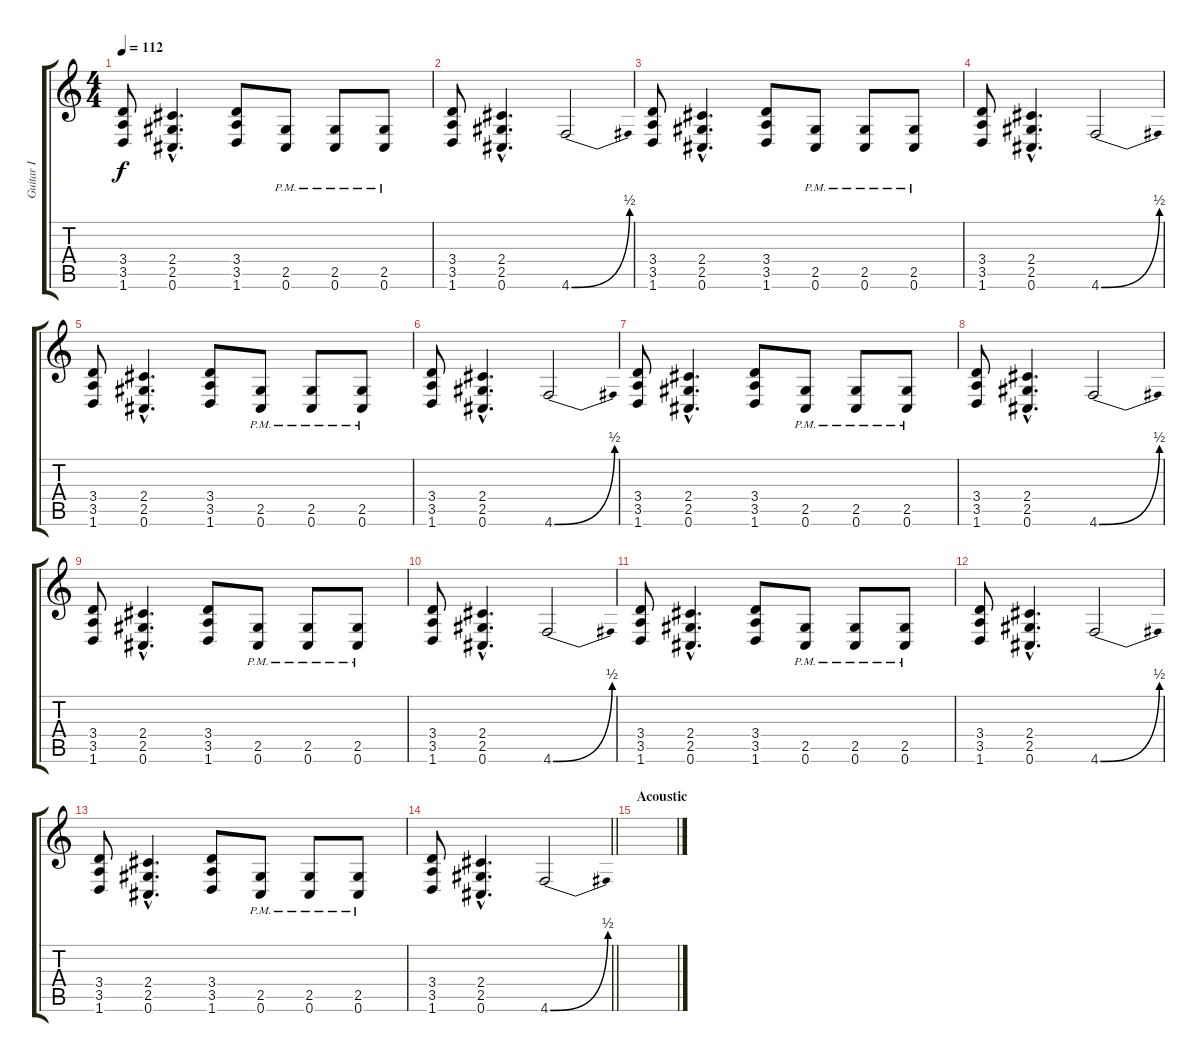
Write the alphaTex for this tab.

\track ("Guitar I" "Guitar I") {instrument distortionguitar}
\staff {score tabs}
\tuning (Db4 Ab3 E3 B2 Gb2 Db2) {hide}
\ts (4 4)
\tempo 112
\clef g2
\ks c
(3.4 3.5 1.6).8{dy f} (2.4{hac} 2.5{hac} 0.6{hac}).4{d} (3.4 3.5 1.6).8 (2.5{pm} 0.6{pm}).8 (2.5{pm} 0.6{pm}).8 (2.5{pm} 0.6{pm}).8 |
(3.4 3.5 1.6).8 (2.4{hac} 2.5{hac} 0.6{hac}).4{d} 4.6{be (bend 0 0 60 2)}.2 |
(3.4 3.5 1.6).8 (2.4{hac} 2.5{hac} 0.6{hac}).4{d} (3.4 3.5 1.6).8 (2.5{pm} 0.6{pm}).8 (2.5{pm} 0.6{pm}).8 (2.5{pm} 0.6{pm}).8 |
(3.4 3.5 1.6).8 (2.4{hac} 2.5{hac} 0.6{hac}).4{d} 4.6{be (bend 0 0 60 2)}.2 |
(3.4 3.5 1.6).8 (2.4{hac} 2.5{hac} 0.6{hac}).4{d} (3.4 3.5 1.6).8 (2.5{pm} 0.6{pm}).8 (2.5{pm} 0.6{pm}).8 (2.5{pm} 0.6{pm}).8 |
(3.4 3.5 1.6).8 (2.4{hac} 2.5{hac} 0.6{hac}).4{d} 4.6{be (bend 0 0 60 2)}.2 |
(3.4 3.5 1.6).8 (2.4{hac} 2.5{hac} 0.6{hac}).4{d} (3.4 3.5 1.6).8 (2.5{pm} 0.6{pm}).8 (2.5{pm} 0.6{pm}).8 (2.5{pm} 0.6{pm}).8 |
(3.4 3.5 1.6).8 (2.4{hac} 2.5{hac} 0.6{hac}).4{d} 4.6{be (bend 0 0 60 2)}.2 |
(3.4 3.5 1.6).8 (2.4{hac} 2.5{hac} 0.6{hac}).4{d} (3.4 3.5 1.6).8 (2.5{pm} 0.6{pm}).8 (2.5{pm} 0.6{pm}).8 (2.5{pm} 0.6{pm}).8 |
(3.4 3.5 1.6).8 (2.4{hac} 2.5{hac} 0.6{hac}).4{d} 4.6{be (bend 0 0 60 2)}.2 |
(3.4 3.5 1.6).8 (2.4{hac} 2.5{hac} 0.6{hac}).4{d} (3.4 3.5 1.6).8 (2.5{pm} 0.6{pm}).8 (2.5{pm} 0.6{pm}).8 (2.5{pm} 0.6{pm}).8 |
(3.4 3.5 1.6).8 (2.4{hac} 2.5{hac} 0.6{hac}).4{d} 4.6{be (bend 0 0 60 2)}.2 |
(3.4 3.5 1.6).8 (2.4{hac} 2.5{hac} 0.6{hac}).4{d} (3.4 3.5 1.6).8 (2.5{pm} 0.6{pm}).8 (2.5{pm} 0.6{pm}).8 (2.5{pm} 0.6{pm}).8 |
\barLineRight lightlight
(3.4 3.5 1.6).8 (2.4{hac} 2.5{hac} 0.6{hac}).4{d} 4.6{be (bend 0 0 60 2)}.2 |
\section ("" "Acoustic")
